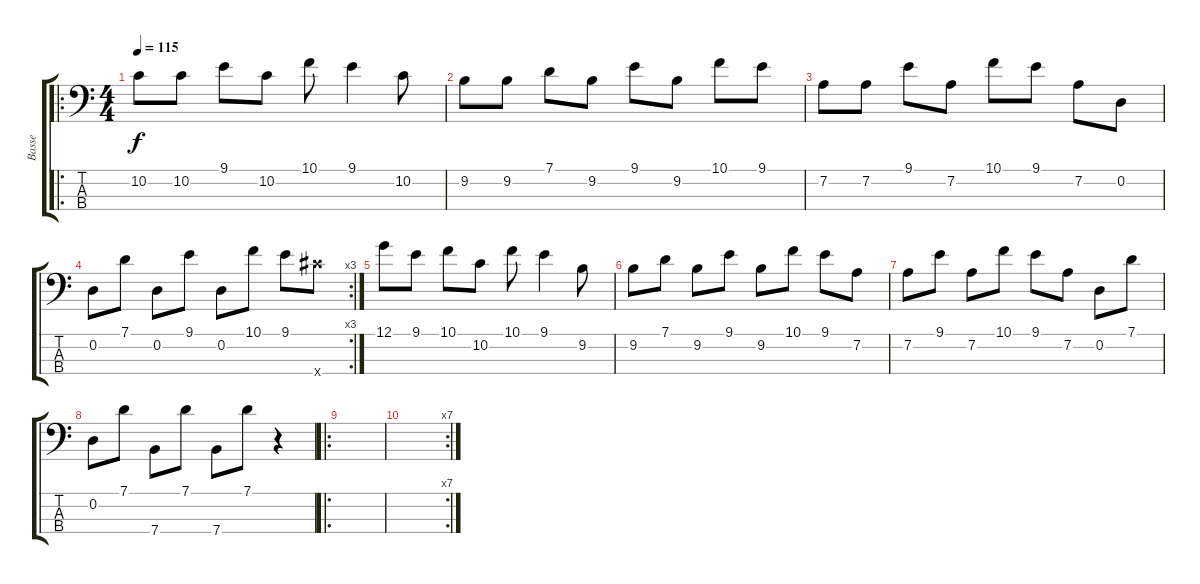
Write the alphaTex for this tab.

\track ("Basse" "Basse") {instrument electricguitarclean}
\staff {score tabs}
\tuning (G2 D2 A1 E1) {hide}
\ro
\ts (4 4)
\tempo 115
\clef f4
\ks c
10.2.8{dy f instrument electricguitarclean} 10.2.8 9.1.8 10.2.8 10.1.8 9.1.4 10.2.8 |
9.2.8 9.2.8 7.1.8 9.2.8 9.1.8 9.2.8 10.1.8 9.1.8 |
7.2.8 7.2.8 9.1.8 7.2.8 10.1.8 9.1.8 7.2.8 0.2.8 |
\rc 3
0.2.8 7.1.8 0.2.8 9.1.8 0.2.8 10.1.8 9.1.8 21.4{x}.8 |
12.1.8 9.1.8 10.1.8 10.2.8 10.1.8 9.1.4 9.2.8 |
9.2.8 7.1.8 9.2.8 9.1.8 9.2.8 10.1.8 9.1.8 7.2.8 |
7.2.8 9.1.8 7.2.8 10.1.8 9.1.8 7.2.8 0.2.8 7.1.8 |
0.2.8{volume 4} 7.1.8{volume 7} 7.4.8 7.1.8 7.4.8 7.1.8 r.4 |
\ro
|
\rc 7
